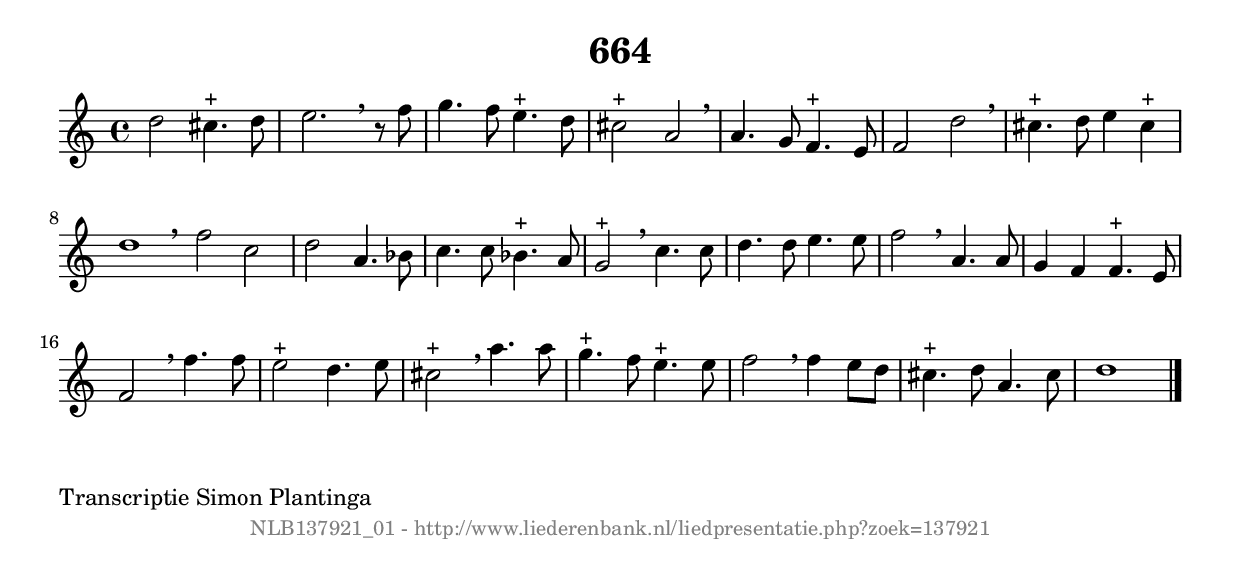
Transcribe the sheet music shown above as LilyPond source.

%
% produced by wce2krn 1.64 (7 June 2014)
%
\version"2.16"
#(append! paper-alist '(("long" . (cons (* 210 mm) (* 2000 mm)))))
#(set-default-paper-size "long")
sb = {\breathe}
mBreak = {\breathe }
bBreak = {\breathe }
x = {\once\override NoteHead #'style = #'cross }
gl=\glissando
itime={\override Staff.TimeSignature #'stencil = ##f }
ficta = {\once\set suggestAccidentals = ##t}
fine = {\once\override Score.RehearsalMark #'self-alignment-X = #1 \mark \markup {\italic{Fine}}}
dc = {\once\override Score.RehearsalMark #'self-alignment-X = #1 \mark \markup {\italic{D.C.}}}
dcf = {\once\override Score.RehearsalMark #'self-alignment-X = #1 \mark \markup {\italic{D.C. al Fine}}}
dcc = {\once\override Score.RehearsalMark #'self-alignment-X = #1 \mark \markup {\italic{D.C. al Coda}}}
ds = {\once\override Score.RehearsalMark #'self-alignment-X = #1 \mark \markup {\italic{D.S.}}}
dsf = {\once\override Score.RehearsalMark #'self-alignment-X = #1 \mark \markup {\italic{D.S. al Fine}}}
dsc = {\once\override Score.RehearsalMark #'self-alignment-X = #1 \mark \markup {\italic{D.S. al Coda}}}
pv = {\set Score.repeatCommands = #'((volta "1"))}
sv = {\set Score.repeatCommands = #'((volta "2"))}
tv = {\set Score.repeatCommands = #'((volta "3"))}
qv = {\set Score.repeatCommands = #'((volta "4"))}
xv = {\set Score.repeatCommands = #'((volta #f))}
\header{ tagline = ""
title = "664"
}
\score {{
\key d \dorian
\relative g'
{
\set melismaBusyProperties = #'()
\time 4/4
\tempo 4=120
\override Score.MetronomeMark #'transparent = ##t
\override Score.RehearsalMark #'break-visibility = #(vector #t #t #f)
d'2 cis4.^"+" d8 | e2. \sb r8 f8 | g4. f8 e4.^"+" d8 | cis2^"+" a2 | \mBreak \bar "|"
a4. g8 f4.^"+" e8 | f2 d'2 \sb | cis4.^"+" d8 e4 cis4^"+" | d1 \bar ":|:" \bBreak
f2 c2 | d2 a4. bes8 | c4. c8 bes4.^"+" a8 | g2^"+" \mBreak
c4. c8 | d4. d8 e4. e8 | f2 \sb a,4. a8 | g4 f4 f4.^"+" e8 | f2 \mBreak
f'4. f8 | e2^"+" d4. e8 | cis2^"+" \sb a'4. a8 | g4.^"+" f8 e4.^"+" e8 | f2 \mBreak
f4 e8 d8 | cis4.^"+" d8 a4. cis8 | d1 \bar "|."
 }}
 \midi { }
 \layout {
            indent = 0.0\cm
}
}
\markup { \wordwrap-string #" 
Transcriptie Simon Plantinga
"}
\markup { \vspace #0 } \markup { \with-color #grey \fill-line { \center-column { \smaller "NLB137921_01 - http://www.liederenbank.nl/liedpresentatie.php?zoek=137921" } } }
